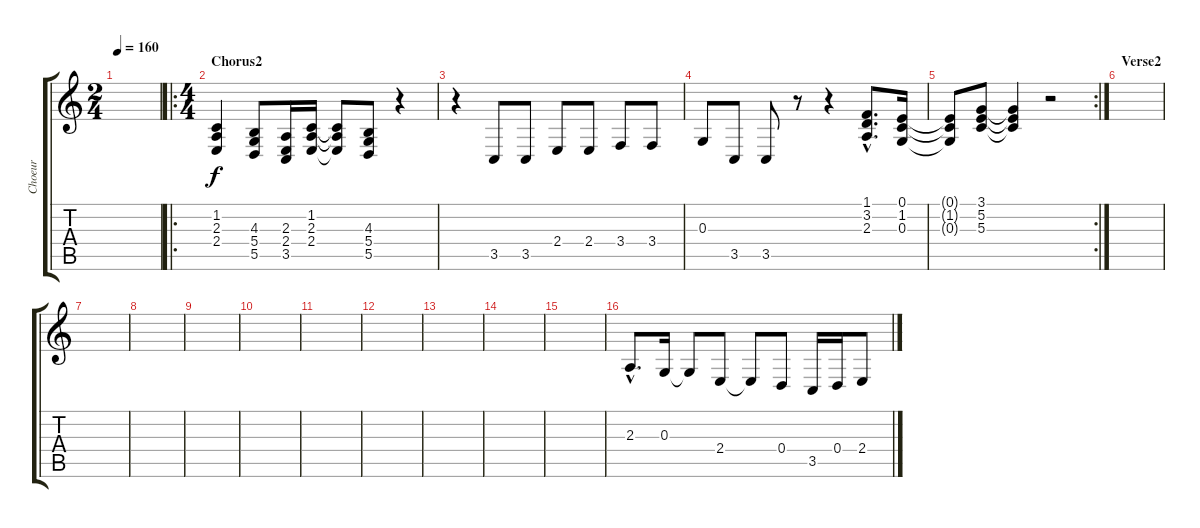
\track ("Choeur" "Choeur") {instrument lead2sawtooth}
\staff {score tabs}
\tuning (E4 B3 G3 D3 A2 E2) {hide}
\ts (2 4)
\tempo 160
\clef g2
\ks c
|
\ro
\ts (4 4)
\section ("" "Chorus2")
(1.2 2.3 2.4).4 (4.3 5.4 5.5).8 (2.3 2.4 3.5).16 (1.2 2.3 2.4).16 (1.2{t} 2.3{t} 2.4{t}).8 (4.3 5.4 5.5).8 r.4 |
r.4 3.5.8 3.5.8 2.4.8 2.4.8 3.4.8 3.4.8 |
0.3.8 3.5.8 3.5.8 r.8 r.4 (1.1{hac} 3.2{hac} 2.3{hac}).8{d} (0.1 1.2 0.3).16 |
\rc 2
(0.1{t} 1.2{t} 0.3{t}).8 (3.1 5.2 5.3).8 (3.1{t} 5.2{t} 5.3{t}).4 r.2 |
\section ("" "Verse2")
|
|
|
|
|
|
|
|
|
|
2.3{hac}.8{d} 0.3.16 0.3{t}.8 2.4.8 2.4{t}.8 0.4.8 3.5.16 0.4.16 2.4.8
